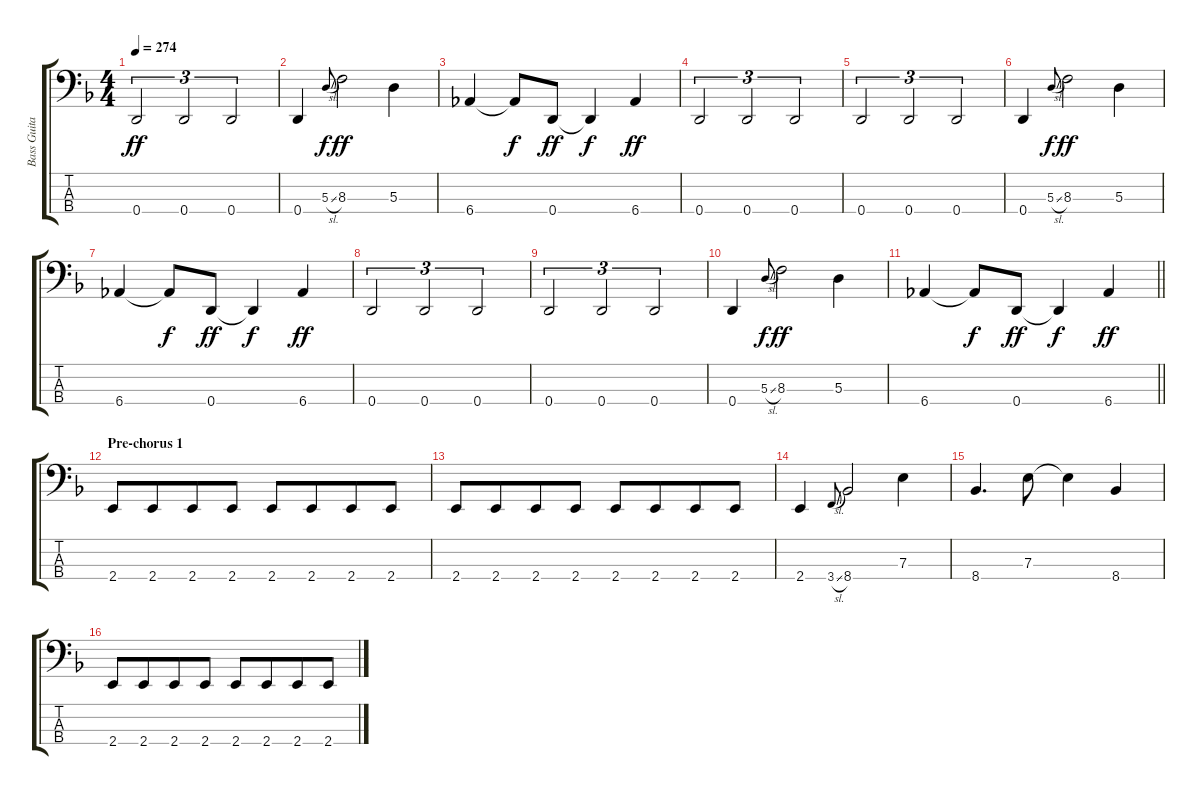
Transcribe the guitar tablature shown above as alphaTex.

\track ("Bass Guitar" "Bass Guita") {instrument electricbassfinger}
\staff {score tabs}
\tuning (G2 D2 A1 D1) {hide}
\ts (4 4)
\tempo 274
\clef f4
\ks dminor
0.4.2{tu (3 2) dy ff} 0.4.2{tu (3 2)} 0.4.2{tu (3 2)} |
0.4.4 5.3{sl}.8{gr onbeat dy f} 8.3.2{dy ff} 5.3.4 |
6.4.4 6.4{t}.8{dy f} 0.4.8{dy ff} 0.4{t}.4{dy f} 6.4.4{dy ff} |
0.4.2{tu (3 2)} 0.4.2{tu (3 2)} 0.4.2{tu (3 2)} |
0.4.2{tu (3 2)} 0.4.2{tu (3 2)} 0.4.2{tu (3 2)} |
0.4.4 5.3{sl}.8{gr onbeat dy f} 8.3.2{dy ff} 5.3.4 |
6.4.4 6.4{t}.8{dy f} 0.4.8{dy ff} 0.4{t}.4{dy f} 6.4.4{dy ff} |
0.4.2{tu (3 2)} 0.4.2{tu (3 2)} 0.4.2{tu (3 2)} |
0.4.2{tu (3 2)} 0.4.2{tu (3 2)} 0.4.2{tu (3 2)} |
0.4.4 5.3{sl}.8{gr onbeat dy f} 8.3.2{dy ff} 5.3.4 |
\barLineRight lightlight
6.4.4 6.4{t}.8{dy f} 0.4.8{dy ff} 0.4{t}.4{dy f} 6.4.4{dy ff} |
\section ("" "Pre-chorus 1")
2.4.8 2.4.8{beam merge} 2.4.8 2.4.8 2.4.8 2.4.8{beam merge} 2.4.8 2.4.8 |
2.4.8 2.4.8{beam merge} 2.4.8 2.4.8 2.4.8 2.4.8{beam merge} 2.4.8 2.4.8 |
2.4.4 3.4{sl}.8{gr onbeat} 8.4.2 7.3.4 |
8.4.4{d} 7.3.8 7.3{t}.4 8.4.4 |
2.4.8 2.4.8{beam merge} 2.4.8 2.4.8 2.4.8 2.4.8{beam merge} 2.4.8 2.4.8
